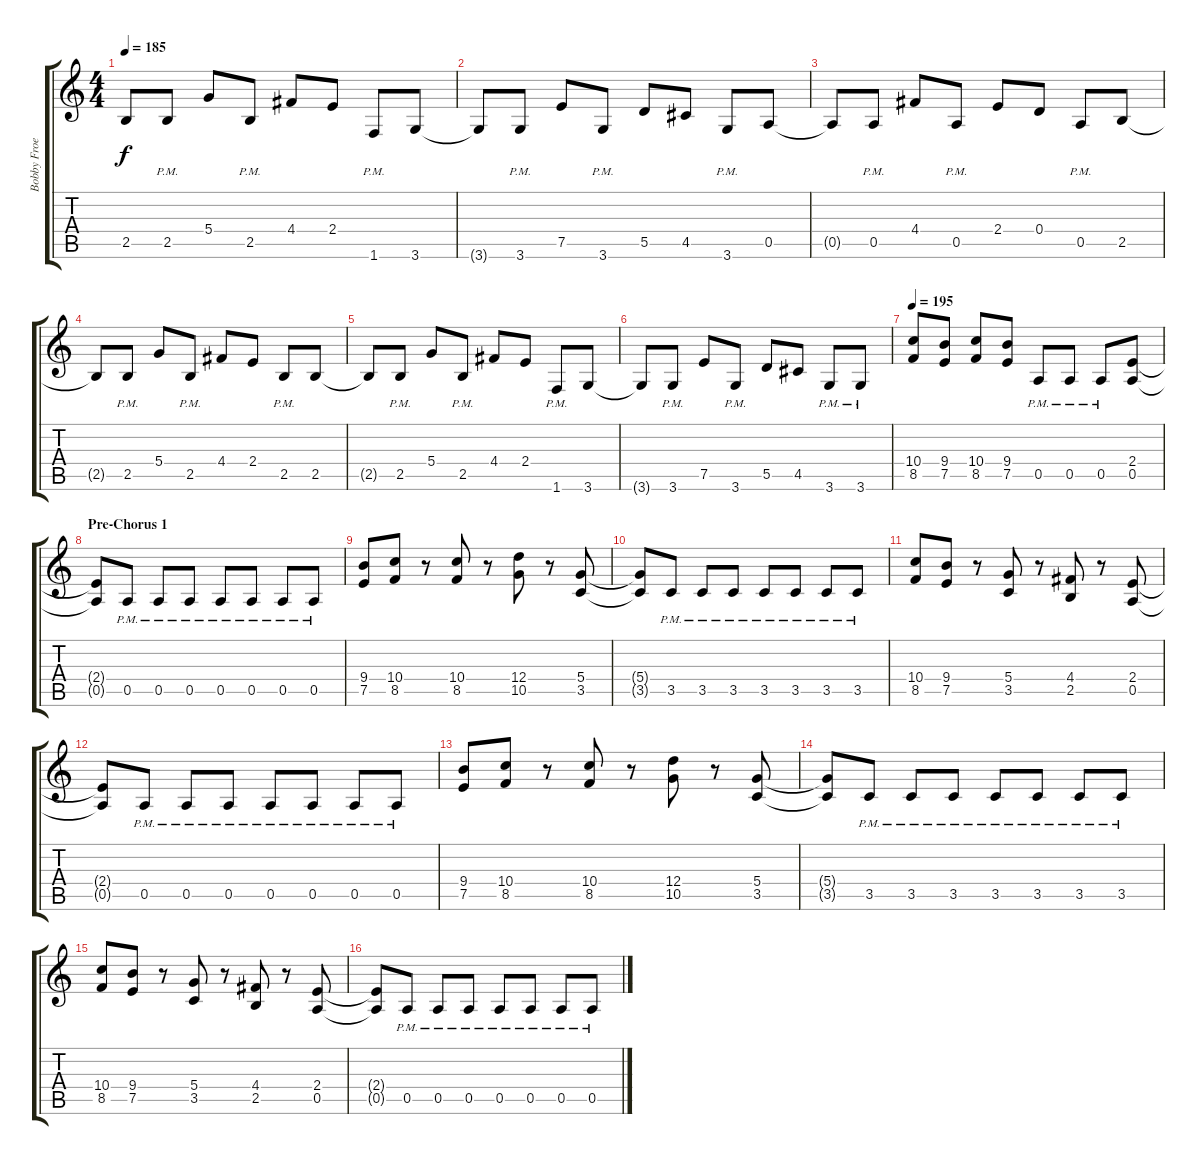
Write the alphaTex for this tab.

\track ("Bobby Froese" "Bobby Froe") {instrument distortionguitar}
\staff {score tabs}
\tuning (E4 B3 G3 D3 A2 E2) {hide}
\ts (4 4)
\tempo 185
\clef g2
\ks c
2.5{t}.8{dy f} 2.5{pm}.8 5.4.8 2.5{pm}.8 4.4.8 2.4.8 1.6{pm}.8 3.6.8 |
3.6{t}.8 3.6{pm}.8 7.5.8 3.6{pm}.8 5.5.8 4.5.8 3.6{pm}.8 0.5.8 |
0.5{t}.8 0.5{pm}.8 4.4.8 0.5{pm}.8 2.4.8 0.4.8 0.5{pm}.8 2.5.8 |
2.5{t}.8 2.5{pm}.8 5.4.8 2.5{pm}.8 4.4.8 2.4.8 2.5{pm}.8 2.5.8 |
2.5{t}.8 2.5{pm}.8 5.4.8 2.5{pm}.8 4.4.8 2.4.8 1.6{pm}.8 3.6.8 |
3.6{t}.8 3.6{pm}.8 7.5.8 3.6{pm}.8 5.5.8 4.5.8 3.6{pm}.8 3.6{pm}.8 |
\tempo 195
(10.4 8.5).8 (9.4 7.5).8 (10.4 8.5).8 (9.4 7.5).8 0.5{pm}.8 0.5{pm}.8 0.5{pm}.8 (2.4 0.5).8 |
\section ("" "Pre-Chorus 1")
(2.4{t} 0.5{t}).8 0.5{pm}.8 0.5{pm}.8 0.5{pm}.8 0.5{pm}.8 0.5{pm}.8 0.5{pm}.8 0.5{pm}.8 |
(9.4 7.5).8 (10.4 8.5).8 r.8 (10.4 8.5).8 r.8 (12.4 10.5).8 r.8 (5.4 3.5).8 |
(5.4{t} 3.5{t}).8 3.5{pm}.8 3.5{pm}.8 3.5{pm}.8 3.5{pm}.8 3.5{pm}.8 3.5{pm}.8 3.5{pm}.8 |
(10.4 8.5).8 (9.4 7.5).8 r.8 (5.4 3.5).8 r.8 (4.4 2.5).8 r.8 (2.4 0.5).8 |
(2.4{t} 0.5{t}).8 0.5{pm}.8 0.5{pm}.8 0.5{pm}.8 0.5{pm}.8 0.5{pm}.8 0.5{pm}.8 0.5{pm}.8 |
(9.4 7.5).8 (10.4 8.5).8 r.8 (10.4 8.5).8 r.8 (12.4 10.5).8 r.8 (5.4 3.5).8 |
(5.4{t} 3.5{t}).8 3.5{pm}.8 3.5{pm}.8 3.5{pm}.8 3.5{pm}.8 3.5{pm}.8 3.5{pm}.8 3.5{pm}.8 |
(10.4 8.5).8 (9.4 7.5).8 r.8 (5.4 3.5).8 r.8 (4.4 2.5).8 r.8 (2.4 0.5).8 |
(2.4{t} 0.5{t}).8 0.5{pm}.8 0.5{pm}.8 0.5{pm}.8 0.5{pm}.8 0.5{pm}.8 0.5{pm}.8 0.5{pm}.8
